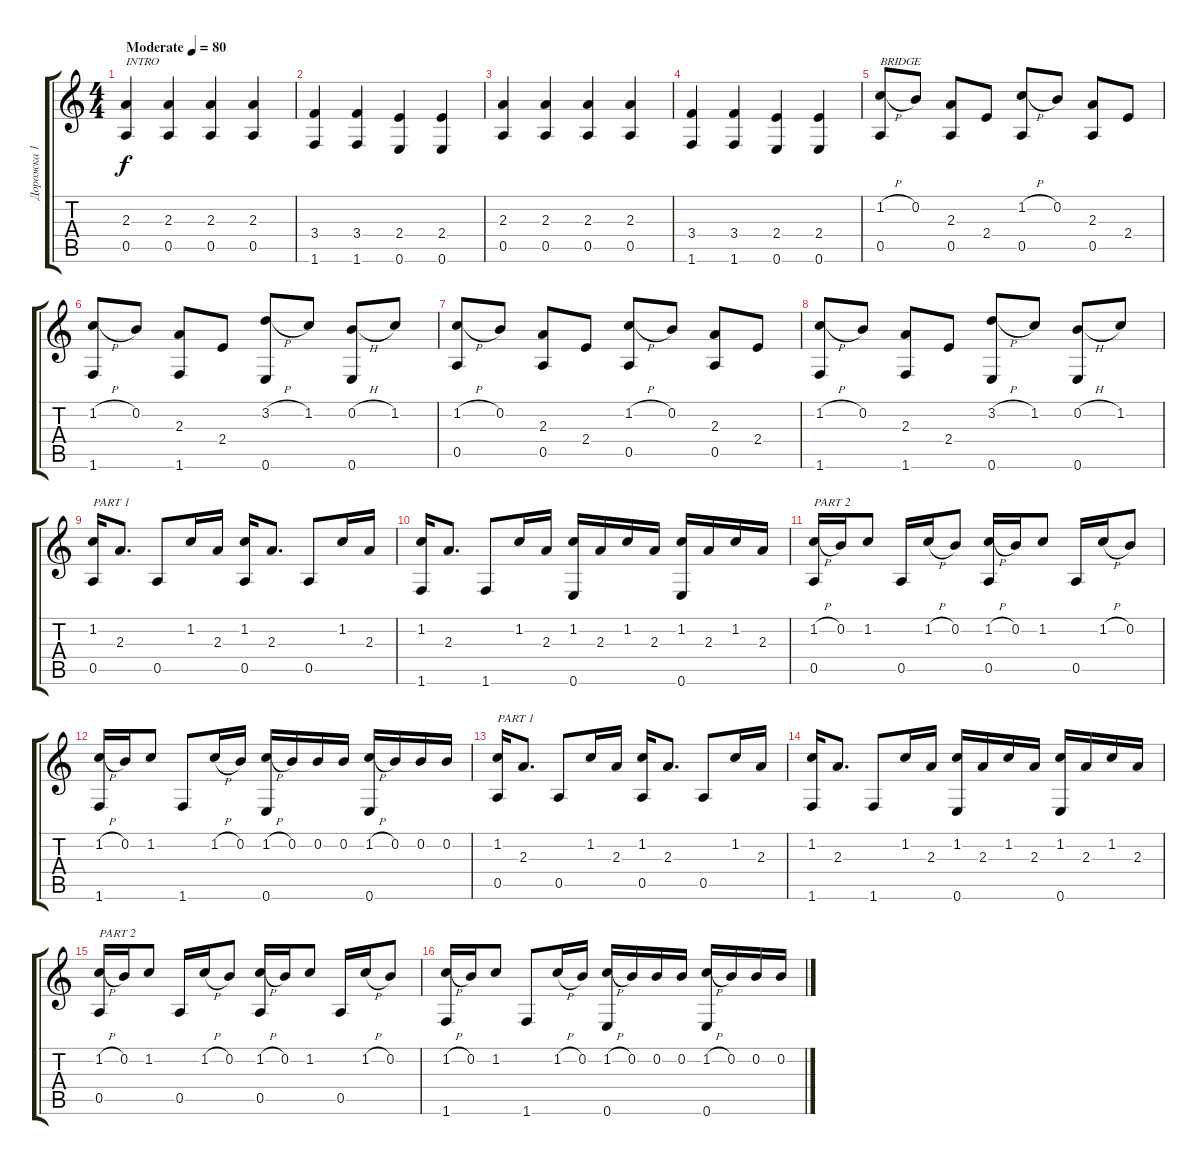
\track ("Дорожка 1" "Дорожка 1") {instrument acousticguitarsteel}
\staff {score tabs}
\tuning (E4 B3 G3 D3 A2 E2) {hide}
\ts (4 4)
\tempo (80 "Moderate")
\clef g2
\ks c
(2.3 0.5).4{txt "INTRO" dy f instrument acousticguitarsteel} (2.3 0.5).4 (2.3 0.5).4 (2.3 0.5).4 |
(3.4 1.6).4 (3.4 1.6).4 (2.4 0.6).4 (2.4 0.6).4 |
(2.3 0.5).4 (2.3 0.5).4 (2.3 0.5).4 (2.3 0.5).4 |
(3.4 1.6).4 (3.4 1.6).4 (2.4 0.6).4 (2.4 0.6).4 |
(1.2{h} 0.5).8{txt "BRIDGE"} 0.2.8 (2.3 0.5).8 2.4.8 (1.2{h} 0.5).8 0.2.8 (2.3 0.5).8 2.4.8 |
(1.2{h} 1.6).8 0.2.8 (2.3 1.6).8 2.4.8 (3.2{h} 0.6).8 1.2.8 (0.2{h} 0.6).8 1.2.8 |
(1.2{h} 0.5).8 0.2.8 (2.3 0.5).8 2.4.8 (1.2{h} 0.5).8 0.2.8 (2.3 0.5).8 2.4.8 |
(1.2{h} 1.6).8 0.2.8 (2.3 1.6).8 2.4.8 (3.2{h} 0.6).8 1.2.8 (0.2{h} 0.6).8 1.2.8 |
(1.2 0.5).16{txt "PART 1"} 2.3.8{d} 0.5.8 1.2.16 2.3.16 (1.2 0.5).16 2.3.8{d} 0.5.8 1.2.16 2.3.16 |
(1.2 1.6).16 2.3.8{d} 1.6.8 1.2.16 2.3.16 (1.2 0.6).16 2.3.16 1.2.16 2.3.16 (1.2 0.6).16 2.3.16 1.2.16 2.3.16 |
(1.2{h} 0.5).16{txt "PART 2"} 0.2.16 1.2.8 0.5.16 1.2{h}.16 0.2.8 (1.2{h} 0.5).16 0.2.16 1.2.8 0.5.16 1.2{h}.16 0.2.8 |
(1.2{h} 1.6).16 0.2.16 1.2.8 1.6.8 1.2{h}.16 0.2.16 (1.2{h} 0.6).16 0.2.16 0.2.16 0.2.16 (1.2{h} 0.6).16 0.2.16 0.2.16 0.2.16 |
(1.2 0.5).16{txt "PART 1"} 2.3.8{d} 0.5.8 1.2.16 2.3.16 (1.2 0.5).16 2.3.8{d} 0.5.8 1.2.16 2.3.16 |
(1.2 1.6).16 2.3.8{d} 1.6.8 1.2.16 2.3.16 (1.2 0.6).16 2.3.16 1.2.16 2.3.16 (1.2 0.6).16 2.3.16 1.2.16 2.3.16 |
(1.2{h} 0.5).16{txt "PART 2"} 0.2.16 1.2.8 0.5.16 1.2{h}.16 0.2.8 (1.2{h} 0.5).16 0.2.16 1.2.8 0.5.16 1.2{h}.16 0.2.8 |
(1.2{h} 1.6).16 0.2.16 1.2.8 1.6.8 1.2{h}.16 0.2.16 (1.2{h} 0.6).16 0.2.16 0.2.16 0.2.16 (1.2{h} 0.6).16 0.2.16 0.2.16 0.2.16
